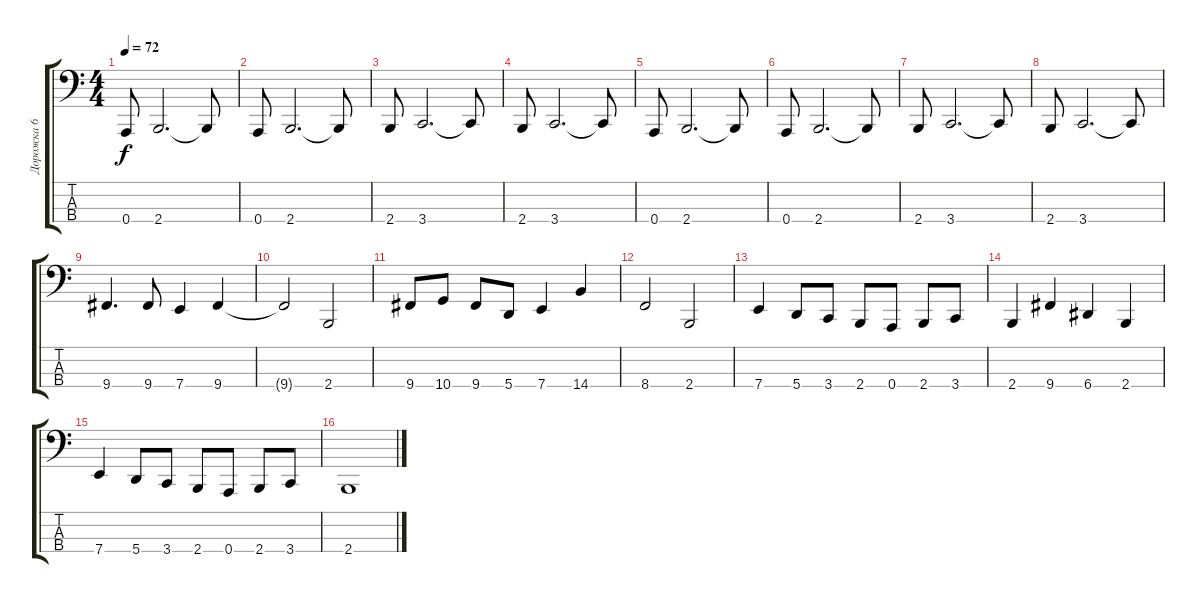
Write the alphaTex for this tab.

\track ("Дорожка 6" "Дорожка 6") {instrument electricbassfinger}
\staff {score tabs}
\tuning (D2 A1 E1 A0) {hide}
\ts (4 4)
\tempo 72
\clef f4
\ks c
0.4.8{dy f} 2.4.2{d} 2.4{t}.8 |
0.4.8 2.4.2{d} 2.4{t}.8 |
2.4.8 3.4.2{d} 3.4{t}.8 |
2.4.8 3.4.2{d} 3.4{t}.8 |
0.4.8 2.4.2{d} 2.4{t}.8 |
0.4.8 2.4.2{d} 2.4{t}.8 |
2.4.8 3.4.2{d} 3.4{t}.8 |
2.4.8 3.4.2{d} 3.4{t}.8 |
9.4.4{d} 9.4.8 7.4.4 9.4.4 |
9.4{t}.2 2.4.2 |
9.4.8 10.4.8 9.4.8 5.4.8 7.4.4 14.4.4 |
8.4.2 2.4.2 |
7.4.4 5.4.8 3.4.8 2.4.8 0.4.8 2.4.8 3.4.8 |
2.4.4 9.4.4 6.4.4 2.4.4 |
7.4.4 5.4.8 3.4.8 2.4.8 0.4.8 2.4.8 3.4.8 |
2.4.1
